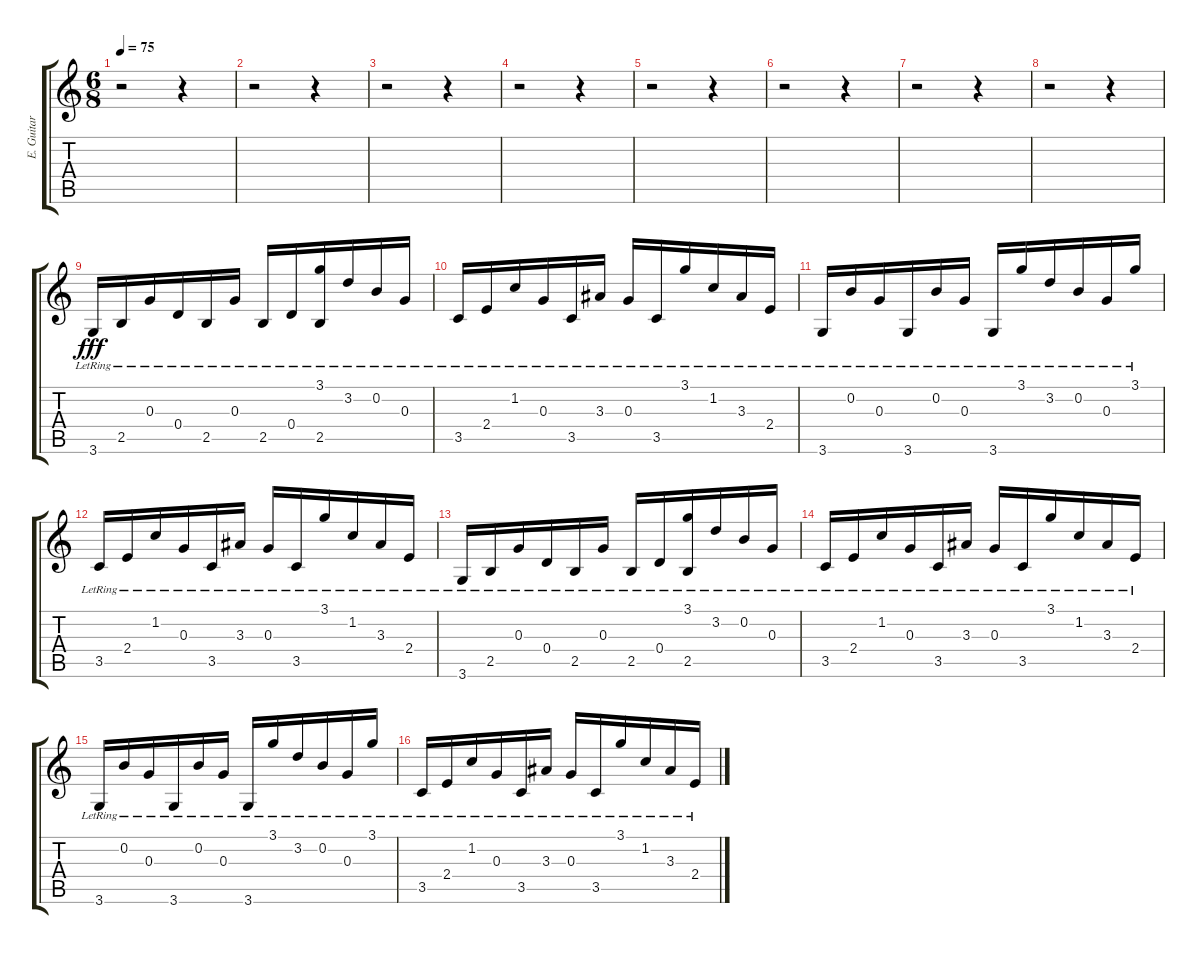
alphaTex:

\track ("E. Guitar (Clean Left)" "E. Guitar ") {instrument electricguitarclean}
\staff {score tabs}
\tuning (E4 B3 G3 D3 A2 E2) {hide}
\ts (6 8)
\tempo 75
\clef g2
\ks c
r.2{dy fff} r.4 |
r.2 r.4 |
r.2 r.4 |
r.2 r.4 |
r.2 r.4 |
r.2 r.4 |
r.2 r.4 |
r.2 r.4 |
3.6{lr}.16 2.5{lr}.16 0.3{lr}.16 0.4{lr}.16 2.5{lr}.16 0.3{lr}.16 2.5{lr}.16 0.4{lr}.16 (3.1{lr} 2.5{lr}).16 3.2{lr}.16 0.2{lr}.16 0.3{lr}.16 |
3.5{lr}.16 2.4{lr}.16 1.2{lr}.16 0.3{lr}.16 3.5{lr}.16 3.3{lr}.16 0.3{lr}.16 3.5{lr}.16 3.1{lr}.16 1.2{lr}.16 3.3{lr}.16 2.4{lr}.16 |
3.6{lr}.16 0.2{lr}.16 0.3{lr}.16 3.6{lr}.16 0.2{lr}.16 0.3{lr}.16 3.6{lr}.16 3.1{lr}.16 3.2{lr}.16 0.2{lr}.16 0.3{lr}.16 3.1{lr}.16 |
3.5{lr}.16 2.4{lr}.16 1.2{lr}.16 0.3{lr}.16 3.5{lr}.16 3.3{lr}.16 0.3{lr}.16 3.5{lr}.16 3.1{lr}.16 1.2{lr}.16 3.3{lr}.16 2.4{lr}.16 |
3.6{lr}.16 2.5{lr}.16 0.3{lr}.16 0.4{lr}.16 2.5{lr}.16 0.3{lr}.16 2.5{lr}.16 0.4{lr}.16 (3.1{lr} 2.5{lr}).16 3.2{lr}.16 0.2{lr}.16 0.3{lr}.16 |
3.5{lr}.16 2.4{lr}.16 1.2{lr}.16 0.3{lr}.16 3.5{lr}.16 3.3{lr}.16 0.3{lr}.16 3.5{lr}.16 3.1{lr}.16 1.2{lr}.16 3.3{lr}.16 2.4{lr}.16 |
3.6{lr}.16 0.2{lr}.16 0.3{lr}.16 3.6{lr}.16 0.2{lr}.16 0.3{lr}.16 3.6{lr}.16 3.1{lr}.16 3.2{lr}.16 0.2{lr}.16 0.3{lr}.16 3.1{lr}.16 |
3.5{lr}.16 2.4{lr}.16 1.2{lr}.16 0.3{lr}.16 3.5{lr}.16 3.3{lr}.16 0.3{lr}.16 3.5{lr}.16 3.1{lr}.16 1.2{lr}.16 3.3{lr}.16 2.4{lr}.16
